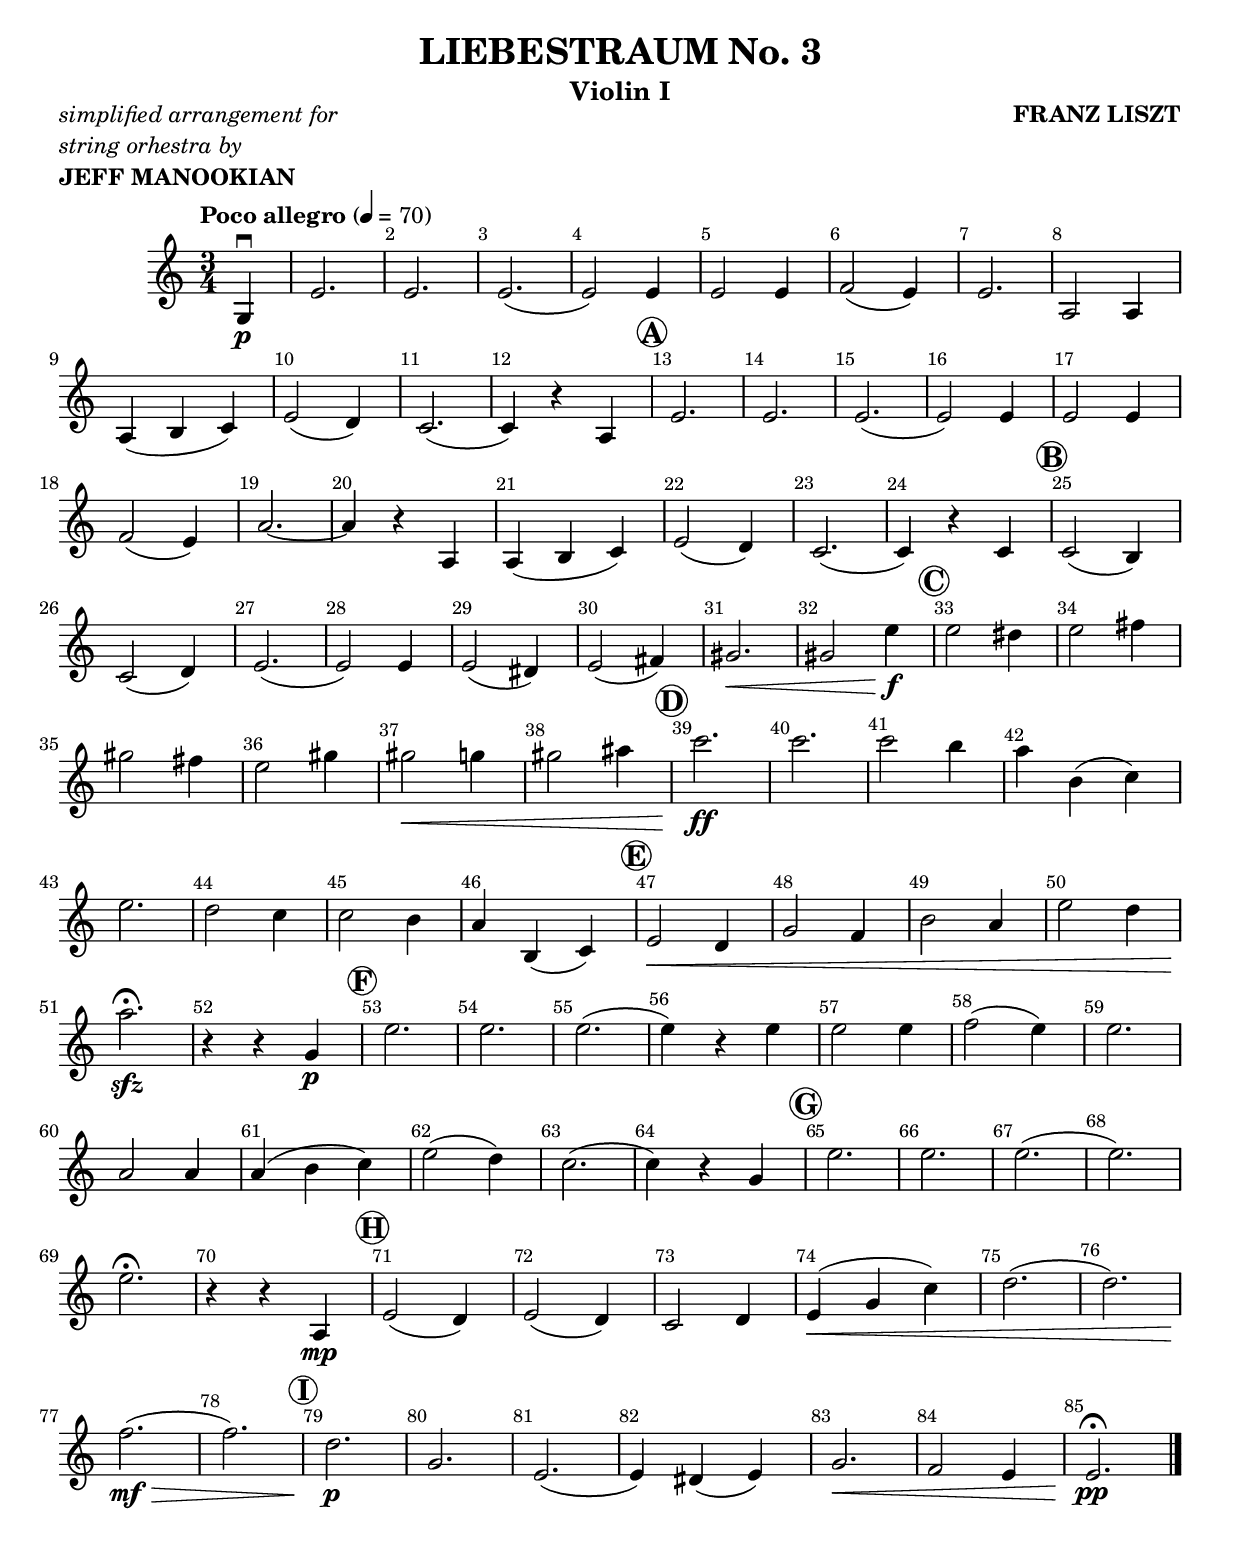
\version "2.18.2"
\header {
  title = "LIEBESTRAUM No. 3"
  subtitle = "Violin I"
  piece = \markup { \column{\italic "simplified arrangement for" 
                        \italic "string orhestra by" 
                        \bold "JEFF MANOOKIAN" } }
  opus = \markup{ \bold "FRANZ LISZT" }
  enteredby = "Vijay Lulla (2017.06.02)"
}

\layout {
  \context {
    \Score
      \override BarNumber.break-visibility = ##(#f #t #t)
      \override MulitMeasureRest.expand-limit = #1
      \override SpacingSpanner.base-shortest-duration = #(ly:make-moment 1/20)
  }
}

voiceconsts = {
  \key c \major
  \numericTimeSignature
  \compressFullBarRests
  \tempo  "Poco allegro" 4 = 70
}

%% showLastLength = R1*8 %% show only last few measures %% comment to typeset whole score

\book {
  \score {
    \new Staff {
      \new Voice {
        \relative c'' {
          \voiceconsts
          \time 3/4
          \clef treble
          \set Score.markFormatter = #format-mark-circle-alphabet
          \partial 4 g,4\p\downbow |
          e'2. |
          e2. |
          e2.( |
          e2) e4 |
          e2 e4 |
          f2( e4) |
          e2. |
          a,2 a4 |
          a4( b c) |
          e2( d4) |
          c2.( |
          c4) r4 a4 |
          \mark \default e'2. |
          e2. |
          e2.( |
          e2) e4 |
          e2 e4 |
          f2( e4) |
          a2.~ |
          a4 r4 a,4 |
          a4( b c) |
          e2( d4) |
          c2.( |
          c4) r4 c4 |
          \mark \default c2( b4) |
          c2( d4) |
          e2.( |
          e2) e4 |
          e2( dis4) |
          e2( fis4) |
          gis2.\< |
          gis2 e'4\f |
          \mark \default e2 dis4 |
          e2 fis4 |
          gis2 fis4 |
          e2 gis4 |
          gis2\< g4 |
          gis2 ais4 |
          \mark \default c2.\ff |
          c2. |
          c2 b4 |
          a4 b,4( c) |
          e2. |
          d2 c4 |
          c2 b4 |
          a4 b,4( c) |
          \mark \default e2\< d4 |
          g2 f4 |
          b2 a4 |
          e'2 d4 |
          a'2.\fermata\sfz |
          r4 r4 g,4\p |
          \mark \default e'2. |
          e2. |
          e2.( |
          e4) r4 e4 |
          e2 e4 |
          f2( e4) |
          e2. |
          a,2 a4 |
          a4( b c) |
          e2( d4) |
          c2.( |
          c4) r4 g4 |
          \mark \default e'2. |
          e2. |
          e2.( |
          e2.) |
          e2.\fermata |
          r4 r4 a,,4\mp |
          \mark \default e'2( d4) |
          e2( d4) |
          c2 d4 |
          e4\<( g c) |
          d2.( |
          d2.) |
          f2.(\mf \> |
          f2.) |
          \mark \default d2.\p |
          g,2. |
          e2.( |
          e4) dis4( e) |
          g2.\< |
          f2 e4 |
          e2.\pp\fermata \bar"|."
        }
      }
    }
    \layout{}
    \midi{}
  }
}
